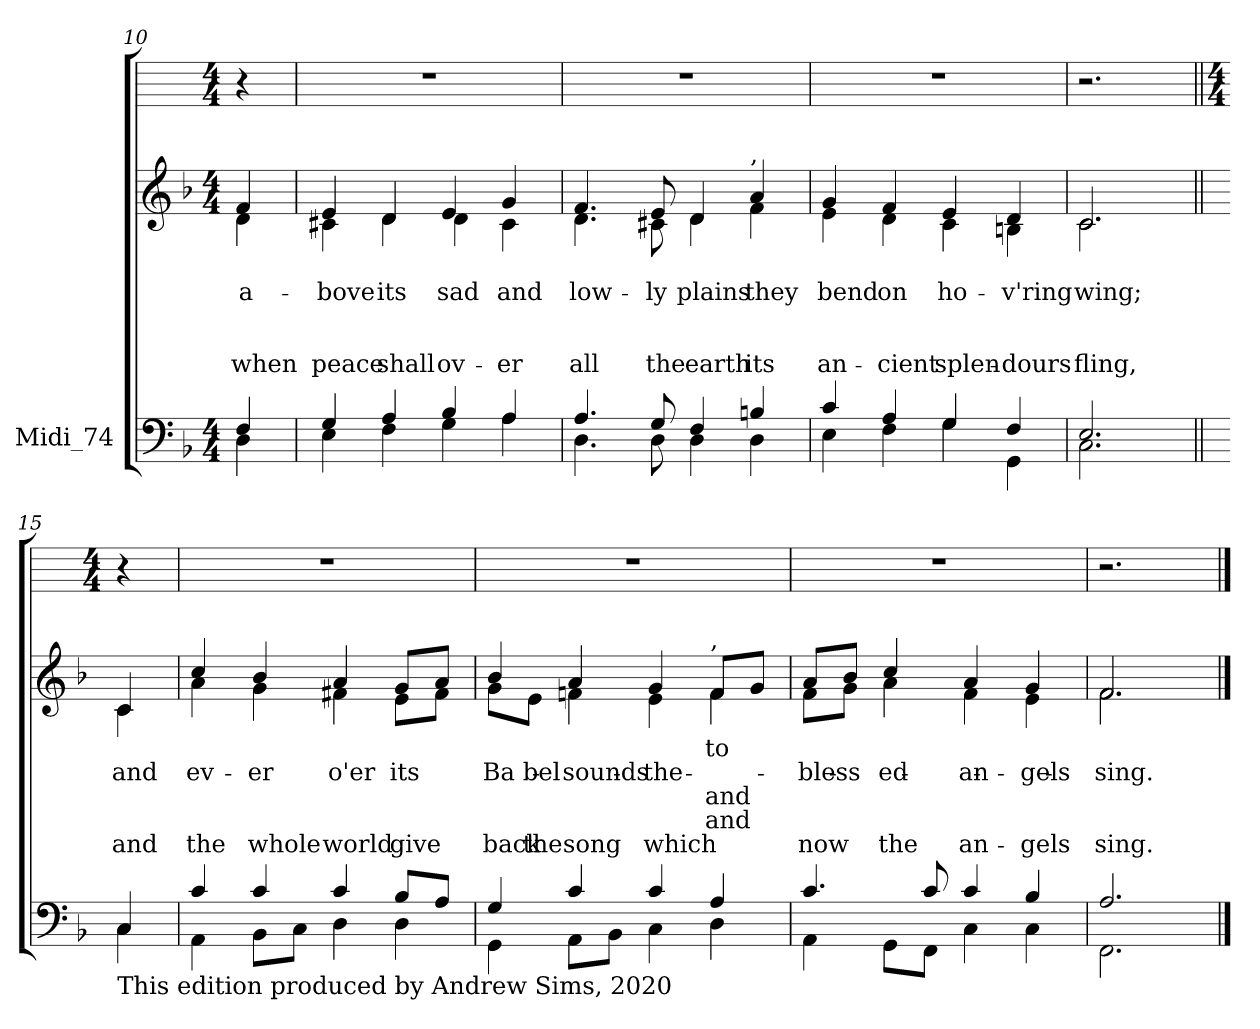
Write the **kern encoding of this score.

**kern	**kern	**text	**text	**text	**text	**text	**kern
*part3	*part2	*part2	*part2	*part2	*part2	*part2	*part1
*staff3	*staff2	*staff2	*staff2	*staff2	*staff2	*staff2	*staff1
*I"Midi_74	*	*	*	*	*	*	*
!!LO:LB:g=z
*clefF4	*clefG2	*	*	*	*	*	*
*k[b-]	*k[b-]	*	*	*	*	*	*
*F:	*F:	*	*	*	*	*	*
*M4/4	*M4/4	*	*	*	*	*	*M4/4
=10	=10	=10	=10	=10	=10	=10	=10
*^	*	*	*	*	*	*	*
!	!	!	!LO:LY:b	!	!LO:LY:b	!LO:LY:b	!	!
*	*	*^	*	*	*	*	*	*
!	!	!	!	!	!LO:LY:b	!	!	!LO:LY:b	!
4F/	4D\	4f/	4d\	.	a-	.	.	-when	4r
=11	=11	=11	=11	=11	=11	=11	=11	=11	=11
!	!	!	!	!LO:LY:b	!	!LO:LY:b	!LO:LY:b	!	!
!	!	!	!	!	!LO:LY:b	!	!	!LO:LY:b	!
4G/	4E\	4e/	4c#X\	.	bove	.	.	peace	1r
!	!	!	!	!LO:LY:b	!	!LO:LY:b	!LO:LY:b	!	!
!	!	!	!	!	!LO:LY:b	!	!	!LO:LY:b	!
4A/	4F\	4d/	4d\	.	its	.	.	shall	.
!	!	!	!	!LO:LY:b	!	!LO:LY:b	!LO:LY:b	!	!
!	!	!	!	!	!LO:LY:b	!	!	!LO:LY:b	!
4B-/	4G\	4e/	4d\	.	sad	.	.	ov-	.
!	!	!	!	!LO:LY:b	!	!LO:LY:b	!LO:LY:b	!	!
!	!	!	!	!	!LO:LY:b	!	!	!LO:LY:b	!
4A/	4A\	4g/	4c#\	.	-and	.	.	er	.
=12	=12	=12	=12	=12	=12	=12	=12	=12	=12
!	!	!	!	!LO:LY:b	!	!LO:LY:b	!LO:LY:b	!	!
!	!	!	!	!	!LO:LY:b	!	!	!LO:LY:b	!
4.A/	4.D\	4.f/	4.d\	.	low-	.	.	-all	1r
!	!	!	!	!LO:LY:b	!	!LO:LY:b	!LO:LY:b	!	!
!	!	!	!	!	!LO:LY:b	!	!	!LO:LY:b	!
8G/	8D\	8e/	8c#X\	.	ly	.	.	the	.
!	!	!	!	!LO:LY:b	!	!LO:LY:b	!LO:LY:b	!	!
!	!	!	!	!	!LO:LY:b	!	!	!LO:LY:b	!
4F/	4D\	4d/	4d\	.	plains	.	.	earth	.
!	!	!LO:TX:a:t=,	!	!	!	!	!	!	!
!	!	!	!	!LO:LY:b	!	!LO:LY:b	!LO:LY:b	!	!
!	!	!	!	!	!LO:LY:b	!	!	!LO:LY:b	!
4Bn	4D\	4a/	4f\	.	they	.	.	its	.
=13	=13	=13	=13	=13	=13	=13	=13	=13	=13
!	!	!	!	!LO:LY:b	!	!LO:LY:b	!LO:LY:b	!	!
!	!	!	!	!	!LO:LY:b	!	!	!LO:LY:b	!
4c	4E\	4g/	4e\	.	bend	.	.	an-	1r
!	!	!	!	!LO:LY:b	!	!LO:LY:b	!LO:LY:b	!	!
!	!	!	!	!	!LO:LY:b	!	!	!LO:LY:b	!
4A/	4F\	4f/	4d\	.	-on	.	.	cient	.
!	!	!	!	!LO:LY:b	!	!LO:LY:b	!LO:LY:b	!	!
!	!	!	!	!	!LO:LY:b	!	!	!LO:LY:b	!
4G/	4G\	4e/	4c\	.	ho-	.	.	-splen-	.
!	!	!	!	!LO:LY:b	!	!LO:LY:b	!LO:LY:b	!	!
!	!	!	!	!	!LO:LY:b	!	!	!LO:LY:b	!
4F/	4GG\	4d/	4Bn\	.	-v'ring	.	.	dours	.
=14	=14	=14	=14	=14	=14	=14	=14	=14	=14
!	!	!	!	!LO:LY:b	!	!LO:LY:b	!LO:LY:b	!	!
!	!	!	!	!	!LO:LY:b	!	!	!LO:LY:b	!
2.E/	2.C\	2.c/	2.c\	.	wing;	.	.	fling,	2.r
!!LO:LB:g=z
=15||	=15||	=15||	=15||	=15||	=15||	=15||	=15||	=15||	=15||
*	*	*	*	*	*	*	*	*	*M4/4
!LO:TX:b:t=This edition produced by Andrew Sims, 2020	!	!	!	!	!	!	!	!	!
!	!	!	!	!LO:LY:b	!	!LO:LY:b	!LO:LY:b	!	!
!	!	!	!	!	!LO:LY:b	!	!	!LO:LY:b	!
4C/	4C\	4c/	4c	.	and	.	.	and	4r
=16	=16	=16	=16	=16	=16	=16	=16	=16	=16
!	!	!	!	!LO:LY:b	!	!LO:LY:b	!LO:LY:b	!	!
!	!	!	!	!	!LO:LY:b	!	!	!LO:LY:b	!
4c/	4AA\	4cc/	4a\	.	ev-	.	.	-the	1r
!	!	!	!	!LO:LY:b	!	!LO:LY:b	!LO:LY:b	!	!
!	!	!	!	!	!LO:LY:b	!	!	!LO:LY:b	!
4c/	8BB-\L	4b-/	4g\	.	er	.	.	whole	.
.	8C\J	.	.	.	.	.	.	.	.
!	!	!	!	!LO:LY:b	!	!LO:LY:b	!LO:LY:b	!	!
!	!	!	!	!	!LO:LY:b	!	!	!LO:LY:b	!
4c/	4D\	4a/	4f#X\	.	o'er	.	.	world	.
!	!	!	!	!LO:LY:b	!	!LO:LY:b	!LO:LY:b	!	!
!	!	!	!	!	!LO:LY:b	!	!	!LO:LY:b	!
8B-/L	4D\	8g/L	8e\L	.	its	.	.	give	.
8A/J	.	8a/J	8f#\J	.	.	.	.	.	.
=17	=17	=17	=17	=17	=17	=17	=17	=17	=17
!	!	!	!	!LO:LY:b	!	!LO:LY:b	!LO:LY:b	!	!
!	!	!	!	!	!LO:LY:b	!	!	!LO:LY:b	!
4G/	4GG\	4b-/	8g\L	.	Ba-	.	.	-back	1r
!	!	!	!	!	!LO:LY:b	!	!	!LO:LY:b	!
.	.	.	8e\J	.	bel-	.	.	-the	.
!	!	!	!	!LO:LY:b	!	!LO:LY:b	!LO:LY:b	!	!
!	!	!	!	!	!LO:LY:b	!	!	!LO:LY:b	!
4c/	8AA\L	4a/	4fn\	.	sounds	.	.	song	.
.	8BB-\J	.	.	.	.	.	.	.	.
!	!	!	!	!LO:LY:b	!	!LO:LY:b	!LO:LY:b	!	!
!	!	!	!	!	!LO:LY:b	!	!	!LO:LY:b	!
4c/	4C\	4g/	4e\	.	the	.	.	which	.
!	!	!LO:TX:a:t=,	!	!	!	!	!	!	!
!	!	!	!	!LO:LY:b	!	!LO:LY:b	!LO:LY:b	!	!
4A/	4D\	8f/L	4f\	to	.	and	and	.	.
.	.	8g/J	.	.	.	.	.	.	.
=18	=18	=18	=18	=18	=18	=18	=18	=18	=18
!	!	!	!	!LO:LY:b	!	!LO:LY:b	!LO:LY:b	!	!
!	!	!	!	!	!LO:LY:b	!	!	!LO:LY:b	!
4.c/	4AA\	8a/L	8f\L	.	bless	.	.	now	1r
.	.	8b-/J	8g\J	.	.	.	.	.	.
!	!	!	!	!LO:LY:b	!	!LO:LY:b	!LO:LY:b	!	!
!	!	!	!	!	!LO:LY:b	!	!	!LO:LY:b	!
.	8GG\L	4cc/	4a\	.	-ed	.	.	the	.
8c/	8FF\J	.	.	.	.	.	.	.	.
!	!	!	!	!LO:LY:b	!	!LO:LY:b	!LO:LY:b	!	!
!	!	!	!	!	!LO:LY:b	!	!	!LO:LY:b	!
4c/	4C\	4a/	4f\	.	an-	.	.	-an-	.
!	!	!	!	!LO:LY:b	!	!LO:LY:b	!LO:LY:b	!	!
!	!	!	!	!	!LO:LY:b	!	!	!LO:LY:b	!
4B-/	4C\	4g/	4e\	.	-gels	.	.	gels	.
=19	=19	=19	=19	=19	=19	=19	=19	=19	=19
!	!	!	!	!LO:LY:b	!	!LO:LY:b	!LO:LY:b	!	!
!	!	!	!	!	!LO:LY:b	!	!	!LO:LY:b	!
2.A/	2.FF\	2.f/	2.f\	.	sing.	.	.	sing.	2.r
*v	*v	*	*	*	*	*	*	*	*
*	*v	*v	*	*	*	*	*	*
==	==	==	==	==	==	==	==
*-	*-	*-	*-	*-	*-	*-	*-
